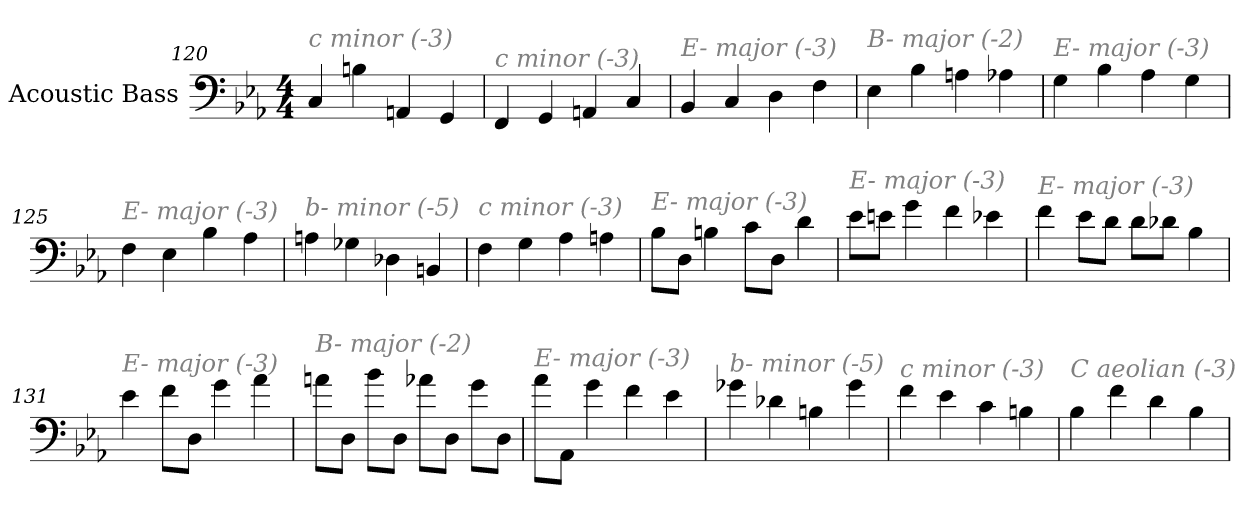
**kern
*part1
*staff1
*I"Acoustic Bass
*clefF4
*ITrd7c12
*k[b-e-a-]
*E-:
*M4/4
=120
!LO:TX:i:color=#808080:t=c minor (-3)
4CC
4BBn
4AAAn
4GGG
=121
!LO:TX:i:color=#808080:t=c minor (-3)
4FFF
4GGG
4AAAn
4CC
=122
!LO:TX:i:color=#808080:t=E- major (-3)
4BBB-
4CC
4DD
4FF
=123
!LO:TX:i:color=#808080:t=B- major (-2)
4EE-
4BB-
4AAn
4AA-X
=124
!LO:TX:i:color=#808080:t=E- major (-3)
4GG
4BB-
4AA-
4GG
=125
!LO:TX:i:color=#808080:t=E- major (-3)
4FF
4EE-
4BB-
4AA-
=126
!LO:TX:i:color=#808080:t=b- minor (-5)
4AAn
4GG-X
4DD-X
4BBBn
=127
!LO:TX:i:color=#808080:t=c minor (-3)
4FF
4GG
4AA-
4AAn
=128
!LO:TX:i:color=#808080:t=E- major (-3)
8BB-L
8DDJ
4BBn
8CL
8DDJ
4D
=129
!LO:TX:i:color=#808080:t=E- major (-3)
8E-L
8EnJ
4G
4F
4E-X
=130
!LO:TX:i:color=#808080:t=E- major (-3)
4F
8E-L
8DJ
8DL
8D-XJ
4BB-
=131
!LO:TX:i:color=#808080:t=E- major (-3)
4E-
8FL
8DDJ
4G
4A-
=132
!LO:TX:i:color=#808080:t=B- major (-2)
8AnL
8DDJ
8B-L
8DDJ
8A-XL
8DDJ
8GL
8DDJ
=133
!LO:TX:i:color=#808080:t=E- major (-3)
8A-L
8AAA-J
4G
4F
4E-
=134
!LO:TX:i:color=#808080:t=b- minor (-5)
4G-X
4D-X
4BBn
4G-
=135
!LO:TX:i:color=#808080:t=c minor (-3)
4F
4E-
4C
4BBn
=136
!LO:TX:i:color=#808080:t=C aeolian (-3)
4BB-
4F
4D
4BB-
=
*-
